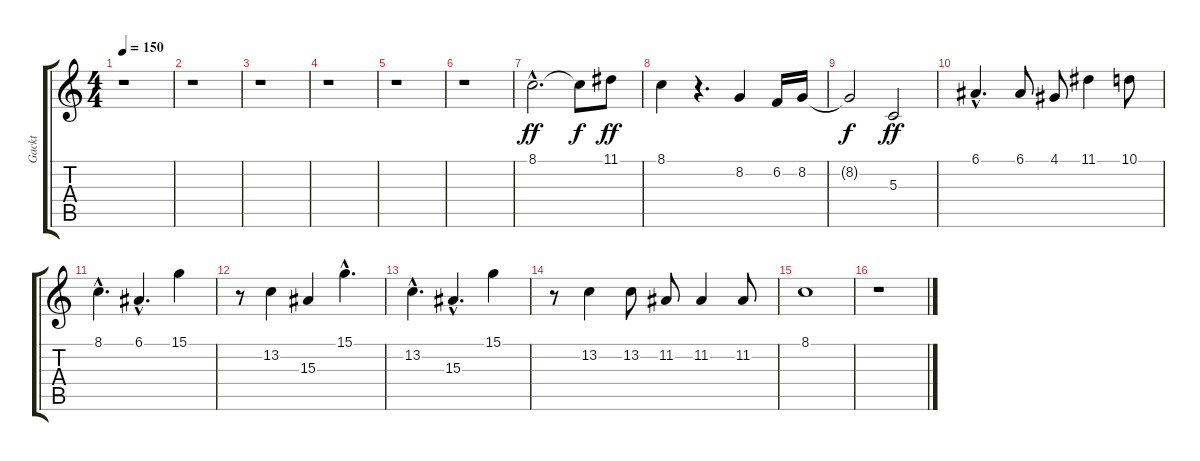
\track ("Gackt" "Gackt") {instrument clarinet}
\staff {score tabs}
\tuning (E4 B3 G3 D3 A2 E2) {hide}
\ts (4 4)
\tempo 150
\clef g2
\ks c
r.1{dy ff} |
r.1 |
r.1 |
r.1 |
r.1 |
r.1 |
8.1{hac}.2{d} 8.1{t}.8{dy f} 11.1.8{dy ff} |
8.1.4 r.4{d} 8.2.4 6.2.16 8.2.16 |
8.2{t}.2{dy f} 5.3.2{dy ff} |
6.1{hac}.4{d} 6.1.8 4.1.8 11.1.4 10.1.8 |
8.1{hac}.4{d} 6.1{hac}.4{d} 15.1.4 |
r.8 13.2.4 15.3.4 15.1{hac}.4{d} |
13.2{hac}.4{d} 15.3{hac}.4{d} 15.1.4 |
r.8 13.2.4 13.2.8 11.2.8 11.2.4 11.2.8 |
8.1.1 |
r.1
